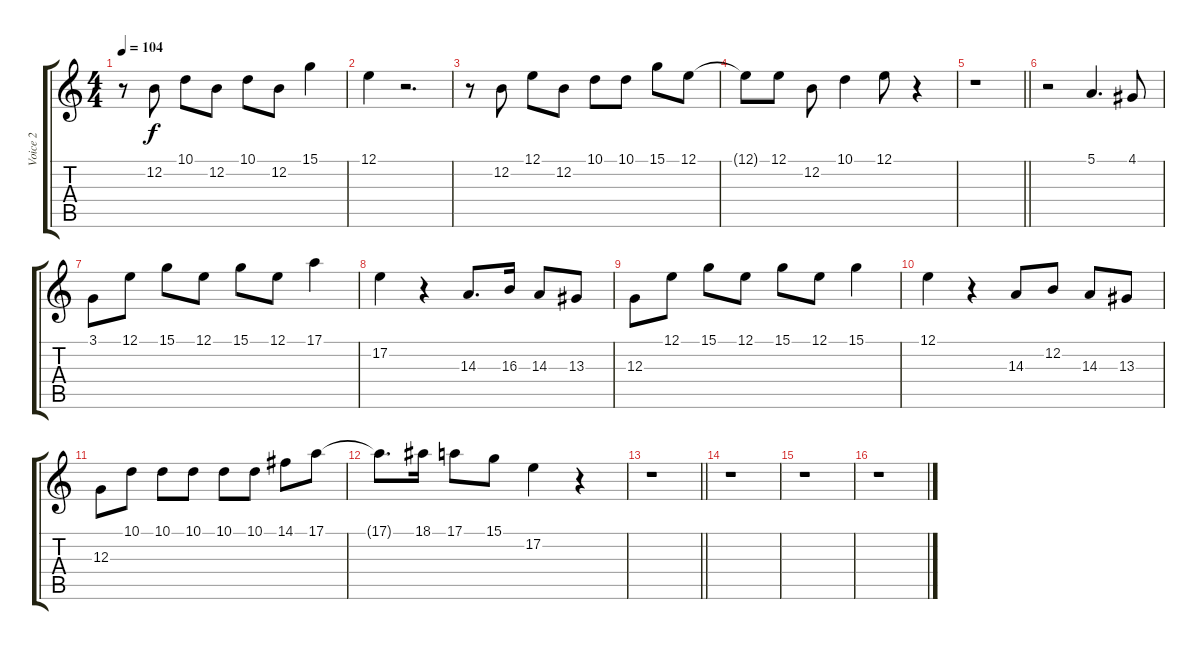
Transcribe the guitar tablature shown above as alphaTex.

\track ("Voice 2" "Voice 2") {instrument lead2sawtooth}
\staff {score tabs}
\tuning (E4 B3 G3 D3 A2 E2) {hide}
\ts (4 4)
\tempo 104
\clef g2
\ks c
r.8{dy f} 12.2.8 10.1.8 12.2.8 10.1.8 12.2.8 15.1.4 |
12.1.4 r.2{d} |
r.8 12.2.8 12.1.8 12.2.8 10.1.8 10.1.8 15.1.8 12.1.8 |
12.1{t}.8 12.1.8 12.2.8 10.1.4 12.1.8 r.4 |
\barLineRight lightlight
r.1 |
r.2 5.1.4{d} 4.1.8 |
3.1.8 12.1.8 15.1.8 12.1.8 15.1.8 12.1.8 17.1.4 |
17.2.4 r.4 14.3.8{d} 16.3.16 14.3.8 13.3.8 |
12.3.8 12.1.8 15.1.8 12.1.8 15.1.8 12.1.8 15.1.4 |
12.1.4 r.4 14.3.8 12.2.8 14.3.8 13.3.8 |
12.3.8 10.1.8 10.1.8 10.1.8 10.1.8 10.1.8 14.1.8 17.1.8 |
17.1{t}.8{d} 18.1.16 17.1.8 15.1.8 17.2.4 r.4 |
\barLineRight lightlight
r.1 |
r.1 |
r.1 |
r.1
